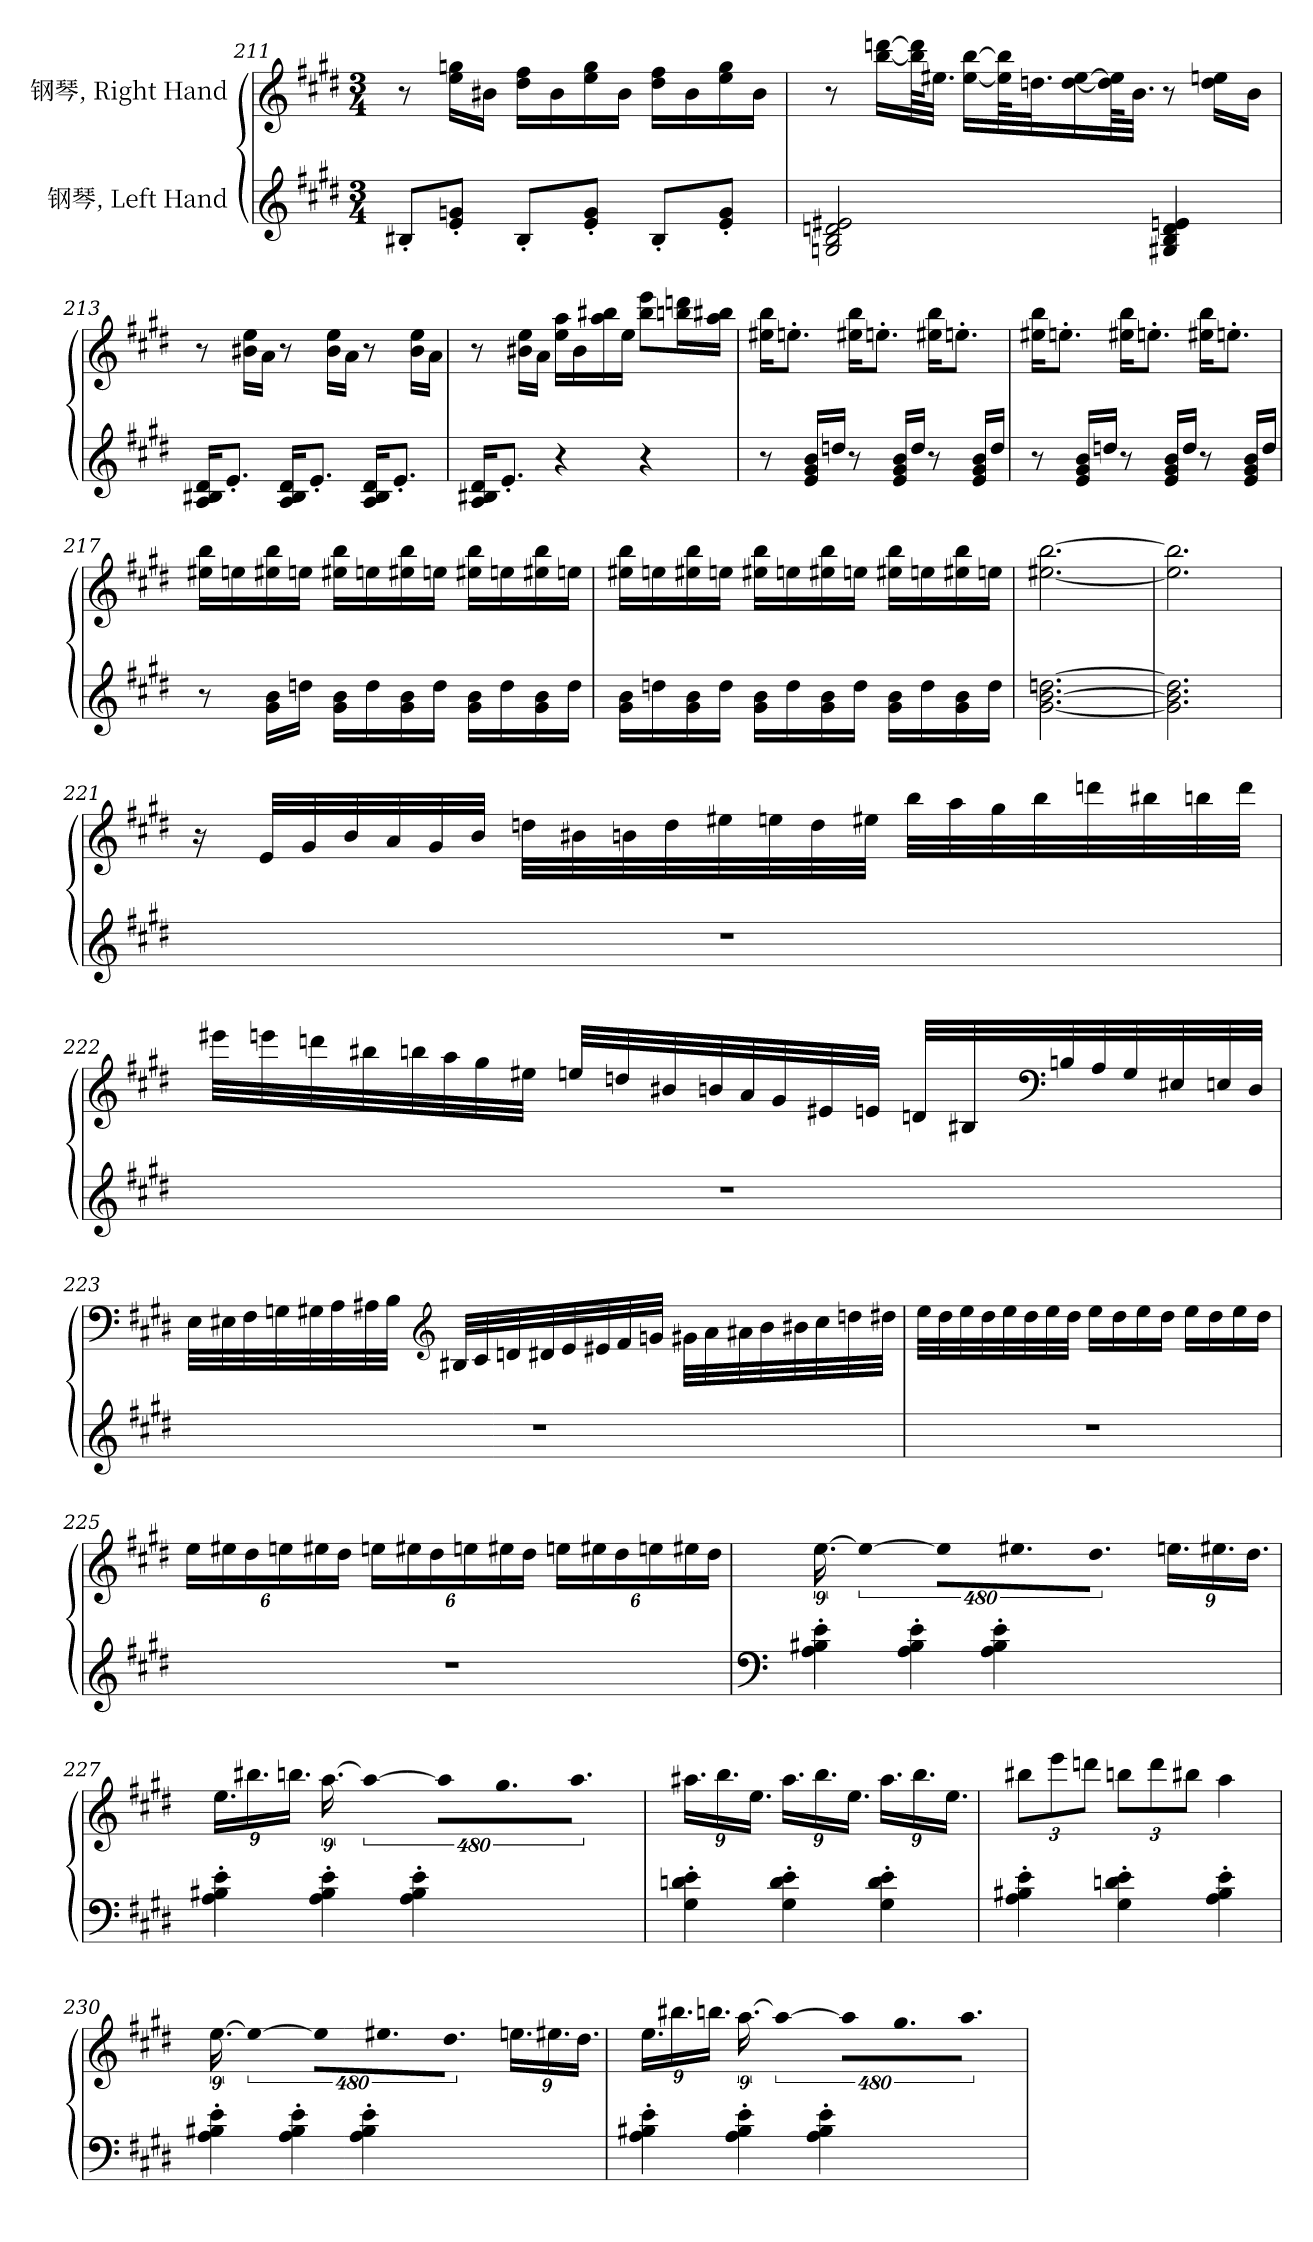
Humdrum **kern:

**kern	**kern
*part2	*part1
*staff2	*staff1
*I"钢琴, Left Hand	*I"钢琴, Right Hand
*clefG2	*clefG2
*k[f#c#g#d#]	*k[f#c#g#d#]
*M3/4	*M3/4
=211	=211
8B#X'/L	8r
8e/' 8gn/'J	16ee\ 16ggn\LL
.	16b#X\JJ
8B#'/L	16dd#\ 16ff#\LL
.	16b#\
8e/' 8g/'J	16ee\ 16gg\
.	16b#\JJ
8B#'/L	16dd#\ 16ff#\LL
.	16b#\
8e/' 8g/'J	16ee\ 16gg\
.	16b#\JJ
!!LO:LB:g=z
=212	=212
2Gn/ 2B/ 2dn/ 2e#X/	8r
.	[16bb\ [16dddn\LL
.	64bb\] 64ddd\]KL
.	32.ee#X\JJJ
.	[16ee#\ [16bb\LL
.	64ee#\] 64bb\]KL
.	32.ddn\J
.	[16dd\ [16ee#\
.	64dd\] 64ee#\]KL
.	32.b\JJJ
4G#X/ 4B/ 4d/ 4en/	8r
.	16dd\ 16een\LL
.	16b\JJ
=213	=213
16A/ 16B#X/ 16d#/KL	8r
8.e'/J	.
.	16b#X\ 16ee\LL
.	16a\JJ
16A/ 16B#/ 16d#/KL	8r
8.e'/J	.
.	16b#\ 16ee\LL
.	16a\JJ
16A/ 16B#/ 16d#/KL	8r
8.e'/J	.
.	16b#\ 16ee\LL
.	16a\JJ
!!LO:LB:g=z
=214	=214
16A/ 16B#X/ 16d#/KL	8r
8.e'/J	.
.	16b#X\ 16ee\LL
.	16a\JJ
4r	16ee\ 16aa\LL
.	16b#\
.	16aa\ 16bb#X\
.	16ee\JJ
4r	8bb#\ 8eee\L
.	16bbn\ 16dddn\L
.	16aa\ 16bb#X\JJ
=215	=215
8r	16ee#X\ 16bb\KL
.	8.een'\J
16e/ 16g#/ 16b/LL	.
16ddn/JJ	.
8r	16ee#X\ 16bb\KL
.	8.een'\J
16e/ 16g#/ 16b/LL	.
16dd/JJ	.
8r	16ee#X\ 16bb\KL
.	8.een'\J
16e/ 16g#/ 16b/LL	.
16dd/JJ	.
=216	=216
*	*MM110
8r	16ee#X\ 16bb\KL
.	8.een'\J
16e/ 16g#/ 16b/LL	.
16ddn/JJ	.
8r	16ee#X\ 16bb\KL
.	8.een'\J
16e/ 16g#/ 16b/LL	.
16dd/JJ	.
8r	16ee#X\ 16bb\KL
.	8.een'\J
16e/ 16g#/ 16b/LL	.
16dd/JJ	.
!!LO:LB:g=z
=217	=217
8r	16ee#X\ 16bb\LL
.	16een\
16g#\ 16b\LL	16ee#X\ 16bb\
16ddn\JJ	16een\JJ
16g#\ 16b\LL	16ee#X\ 16bb\LL
16dd\	16een\
16g#\ 16b\	16ee#X\ 16bb\
16dd\JJ	16een\JJ
16g#\ 16b\LL	16ee#X\ 16bb\LL
16dd\	16een\
16g#\ 16b\	16ee#X\ 16bb\
16dd\JJ	16een\JJ
=218	=218
16g#\ 16b\LL	16ee#X\ 16bb\LL
16ddn\	16een\
16g#\ 16b\	16ee#X\ 16bb\
16dd\JJ	16een\JJ
16g#\ 16b\LL	16ee#X\ 16bb\LL
16dd\	16een\
16g#\ 16b\	16ee#X\ 16bb\
16dd\JJ	16een\JJ
16g#\ 16b\LL	16ee#X\ 16bb\LL
16dd\	16een\
16g#\ 16b\	16ee#X\ 16bb\
16dd\JJ	16een\JJ
!!LO:LB:g=z
=219	=219
[2.g#\ [2.b\ [2.ddn\	[2.ee#X\ [2.bb\
=220	=220
2.g#\] 2.b\] 2.dd\]	2.ee#\] 2.bb\]
=221	=221
*	*MM78
2.r	16r
.	32e/LLL
.	32g#/
.	32b/
.	32a/
.	32g#/
.	32b/JJJ
.	32ddn\LLL
.	32b#X\
.	32bn\
.	32dd\
.	32ee#X\
.	32een\
.	32dd\
.	32ee#X\JJJ
.	32bb\LLL
.	32aa\
.	32gg#\
.	32bb\
.	32dddn\
.	32bb#X\
.	32bbn\
.	32ddd\JJJ
!!LO:LB:g=z
=222	=222
2.r	32eee#X\LLL
.	32eeen\
.	32dddn\
.	32bb#X\
.	32bbn\
.	32aa\
.	32gg#\
.	32ee#X\JJJ
.	32een/LLL
.	32ddn/
.	32b#X/
.	32bn/
.	32a/
.	32g#/
.	32e#X/
.	32en/JJJ
.	32dn/LLL
.	32B#X/
*	*clefF4
.	32Bn/
.	32A/
.	32G#/
.	32E#X/
.	32En/
.	32D#/JJJ
!!LO:PB:g=z
=223	=223
2.r	32E\LLL
.	32E#X\
.	32F#\
.	32Gn\
.	32G#X\
.	32A\
.	32A#X\
.	32B\JJJ
*	*clefG2
.	32B#X/LLL
.	32c#/
.	32dn/
.	32d#X/
.	32e/
.	32e#X/
.	32f#/
.	32gn/JJJ
.	32g#X\LLL
.	32a\
.	32a#X\
.	32b\
.	32b#X\
.	32cc#\
.	32ddn\
.	32dd#X\JJJ
!!LO:LB:g=z
=224	=224
*	*MM88
2.r	32ee\LLL
.	32dd#\
.	32ee\
.	32dd#\
.	32ee\
.	32dd#\
.	32ee\
.	32dd#\JJJ
.	16ee\LL
.	16dd#\
.	16ee\
.	16dd#\JJ
.	16ee\LL
.	16dd#\
.	16ee\
.	16dd#\JJ
=225	=225
*	*Xbrackettup
2.r	24ee\LL
.	24ee#X\
.	24dd#\
.	24een\
.	24ee#X\
.	24dd#\JJ
.	24een\LL
.	24ee#X\
.	24dd#\
.	24een\
.	24ee#X\
.	24dd#\JJ
*	*MM64
.	24een\LL
.	24ee#X\
.	24dd#\
.	24een\
.	24ee#X\
*	*MM46
.	24dd#\JJ
!!LO:LB:g=z
=226	=226
*clefF4	*
*	*brackettup
*	*MM112
4A\' 4B#X\' 4e\'	[18.ee\
!	!LO:N:vis=4
.	1920%427ee\_
4A\' 4B#\' 4e\'	.
!	!LO:N:vis=32
.	1920%53ee\KLL]
.	18.ee#X\
.	18.dd#\JJ
4A\' 4B#\' 4e\'	18.een\LL
.	18.ee#X\
.	18.dd#\JJ
=227	=227
4A\' 4B#X\' 4e\'	18.ee\LL
.	18.bb#X\
.	18.bbn\JJ
4A\' 4B#\' 4e\'	[18.aa\
!	!LO:N:vis=4
.	1920%427aa\_
4A\' 4B#\' 4e\'	.
!	!LO:N:vis=32
.	1920%53aa\KLL]
.	18.gg#\
.	18.aa\JJ
!!LO:LB:g=z
=228	=228
*	*Xbrackettup
4G#\' 4dn\' 4e\'	18.aa#X\LL
.	18.bb\
.	18.ee\JJ
4G#\' 4d\' 4e\'	18.aa#\LL
.	18.bb\
.	18.ee\JJ
4G#\' 4d\' 4e\'	18.aa#\LL
.	18.bb\
.	18.ee\JJ
=229	=229
4A\' 4B#X\' 4e\'	12bb#X\L
.	12eee\
.	12dddn\J
4G#\' 4dn\' 4e\'	12bbn\L
.	12ddd\
.	12bb#X\J
4A\' 4B#\' 4e\'	4aa\
=230	=230
*	*brackettup
4A\' 4B#X\' 4e\'	[18.ee\
!	!LO:N:vis=4
.	1920%427ee\_
4A\' 4B#\' 4e\'	.
!	!LO:N:vis=32
.	1920%53ee\KLL]
.	18.ee#X\
.	18.dd#\JJ
4A\' 4B#\' 4e\'	18.een\LL
.	18.ee#X\
.	18.dd#\JJ
!!LO:LB:g=z
=231	=231
4A\' 4B#X\' 4e\'	18.ee\LL
.	18.bb#X\
.	18.bbn\JJ
4A\' 4B#\' 4e\'	[18.aa\
!	!LO:N:vis=4
.	1920%427aa\_
4A\' 4B#\' 4e\'	.
!	!LO:N:vis=32
.	1920%53aa\KLL]
.	18.gg#\
.	18.aa\JJ
=	=
*-	*-
